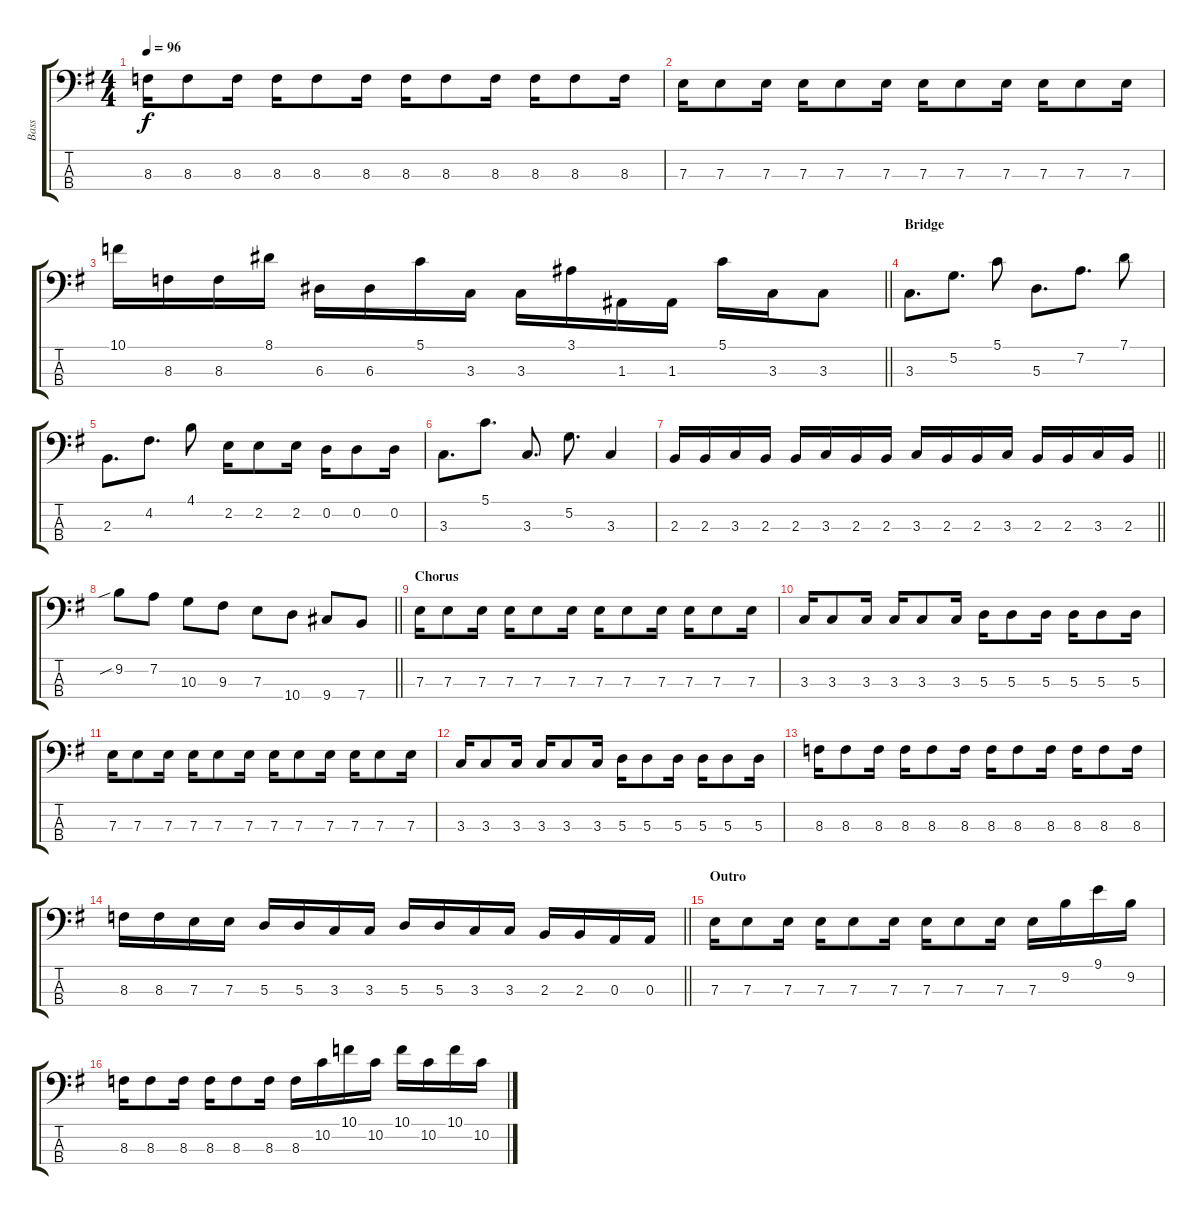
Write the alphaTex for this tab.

\track ("Bass" "Bass") {instrument electricbasspick}
\staff {score tabs}
\tuning (G2 D2 A1 E1) {hide}
\ts (4 4)
\tempo 96
\clef f4
\ks g
8.3.16{dy f} 8.3.8 8.3.16 8.3.16 8.3.8 8.3.16 8.3.16 8.3.8 8.3.16 8.3.16 8.3.8 8.3.16 |
7.3.16 7.3.8 7.3.16 7.3.16 7.3.8 7.3.16 7.3.16 7.3.8 7.3.16 7.3.16 7.3.8 7.3.16 |
\barLineRight lightlight
10.1.16 8.3.16 8.3.16 8.1.16 6.3.16 6.3.16 5.1.16 3.3.16 3.3.16 3.1.16 1.3.16 1.3.16 5.1.16 3.3.16 3.3.8 |
\section ("" "Bridge")
3.3.8{d} 5.2.8{d} 5.1.8 5.3.8{d} 7.2.8{d} 7.1.8 |
2.3.8{d} 4.2.8{d} 4.1.8 2.2.16 2.2.8 2.2.16 0.2.16 0.2.8 0.2.16 |
3.3.8{d} 5.1.8{d} 3.3.8{d} 5.2.8{d} 3.3.4 |
\barLineRight lightlight
2.3.16 2.3.16 3.3.16 2.3.16 2.3.16 3.3.16 2.3.16 2.3.16 3.3.16 2.3.16 2.3.16 3.3.16 2.3.16 2.3.16 3.3.16 2.3.16 |
\barLineRight lightlight
9.2{sib}.8 7.2.8 10.3.8 9.3.8 7.3.8 10.4.8 9.4.8 7.4.8 |
\section ("" "Chorus")
7.3.16 7.3.8 7.3.16 7.3.16 7.3.8 7.3.16 7.3.16 7.3.8 7.3.16 7.3.16 7.3.8 7.3.16 |
3.3.16 3.3.8 3.3.16 3.3.16 3.3.8 3.3.16 5.3.16 5.3.8 5.3.16 5.3.16 5.3.8 5.3.16 |
7.3.16 7.3.8 7.3.16 7.3.16 7.3.8 7.3.16 7.3.16 7.3.8 7.3.16 7.3.16 7.3.8 7.3.16 |
3.3.16 3.3.8 3.3.16 3.3.16 3.3.8 3.3.16 5.3.16 5.3.8 5.3.16 5.3.16 5.3.8 5.3.16 |
8.3.16 8.3.8 8.3.16 8.3.16 8.3.8 8.3.16 8.3.16 8.3.8 8.3.16 8.3.16 8.3.8 8.3.16 |
\barLineRight lightlight
8.3.16 8.3.16 7.3.16 7.3.16 5.3.16 5.3.16 3.3.16 3.3.16 5.3.16 5.3.16 3.3.16 3.3.16 2.3.16 2.3.16 0.3.16 0.3.16 |
\section ("" "Outro")
7.3.16 7.3.8 7.3.16 7.3.16 7.3.8 7.3.16 7.3.16 7.3.8 7.3.16 7.3.16 9.2.16 9.1.16 9.2.16 |
8.3.16 8.3.8 8.3.16 8.3.16 8.3.8 8.3.16 8.3.16 10.2.16 10.1.16 10.2.16 10.1.16 10.2.16 10.1.16 10.2.16
